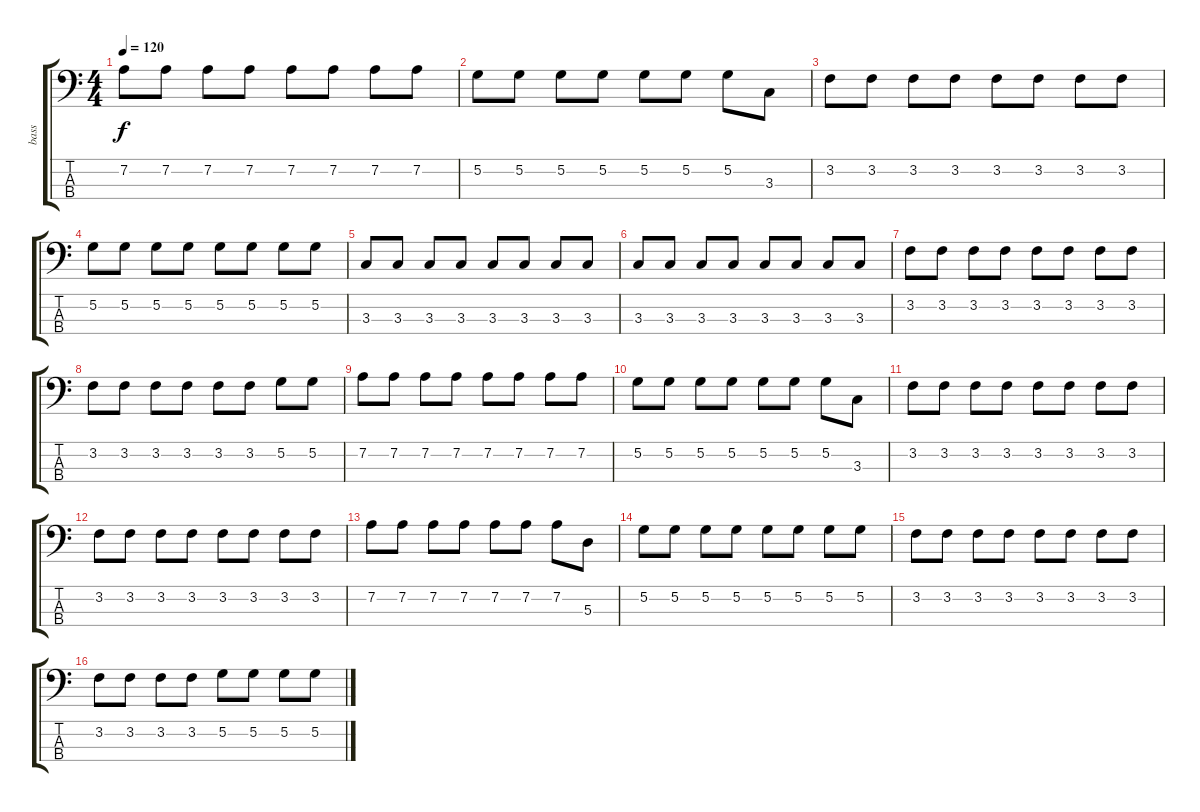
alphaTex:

\track ("bass" "bass") {instrument electricbassfinger}
\staff {score tabs}
\tuning (G2 D2 A1 E1) {hide}
\ts (4 4)
\tempo 120
\clef f4
\ks c
7.2.8{dy f} 7.2.8 7.2.8 7.2.8 7.2.8 7.2.8 7.2.8 7.2.8 |
5.2.8 5.2.8 5.2.8 5.2.8 5.2.8 5.2.8 5.2.8 3.3.8 |
3.2.8 3.2.8 3.2.8 3.2.8 3.2.8 3.2.8 3.2.8 3.2.8 |
5.2.8 5.2.8 5.2.8 5.2.8 5.2.8 5.2.8 5.2.8 5.2.8 |
3.3.8 3.3.8 3.3.8 3.3.8 3.3.8 3.3.8 3.3.8 3.3.8 |
3.3.8 3.3.8 3.3.8 3.3.8 3.3.8 3.3.8 3.3.8 3.3.8 |
3.2.8 3.2.8 3.2.8 3.2.8 3.2.8 3.2.8 3.2.8 3.2.8 |
3.2.8 3.2.8 3.2.8 3.2.8 3.2.8 3.2.8 5.2.8 5.2.8 |
7.2.8 7.2.8 7.2.8 7.2.8 7.2.8 7.2.8 7.2.8 7.2.8 |
5.2.8 5.2.8 5.2.8 5.2.8 5.2.8 5.2.8 5.2.8 3.3.8 |
3.2.8 3.2.8 3.2.8 3.2.8 3.2.8 3.2.8 3.2.8 3.2.8 |
3.2.8 3.2.8 3.2.8 3.2.8 3.2.8 3.2.8 3.2.8 3.2.8 |
7.2.8 7.2.8 7.2.8 7.2.8 7.2.8 7.2.8 7.2.8 5.3.8 |
5.2.8 5.2.8 5.2.8 5.2.8 5.2.8 5.2.8 5.2.8 5.2.8 |
3.2.8 3.2.8 3.2.8 3.2.8 3.2.8 3.2.8 3.2.8 3.2.8 |
3.2.8 3.2.8 3.2.8 3.2.8 5.2.8 5.2.8 5.2.8 5.2.8
